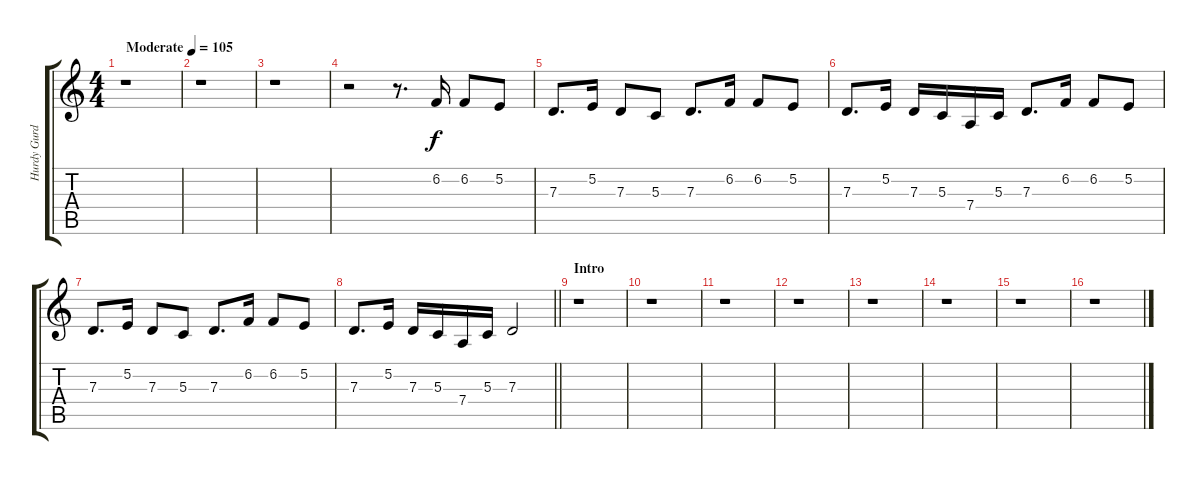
\track ("Hurdy Gurdy" "Hurdy Gurd") {instrument viola}
\staff {score tabs}
\tuning (E4 B3 G3 D3 A2 E2) {hide}
\ts (4 4)
\tempo (105 "Moderate")
\clef g2
\ks c
r.1{dy f instrument viola} |
r.1 |
r.1 |
r.2 r.8{d} 6.2.16 6.2.8 5.2.8 |
7.3.8{d} 5.2.16 7.3.8 5.3.8 7.3.8{d} 6.2.16 6.2.8 5.2.8 |
7.3.8{d} 5.2.16 7.3.16 5.3.16 7.4.16 5.3.16 7.3.8{d} 6.2.16 6.2.8 5.2.8 |
7.3.8{d} 5.2.16 7.3.8 5.3.8 7.3.8{d} 6.2.16 6.2.8 5.2.8 |
\barLineRight lightlight
7.3.8{d} 5.2.16 7.3.16 5.3.16 7.4.16 5.3.16 7.3.2 |
\section ("" "Intro")
r.1 |
r.1 |
r.1 |
r.1 |
r.1 |
r.1 |
r.1 |
r.1
